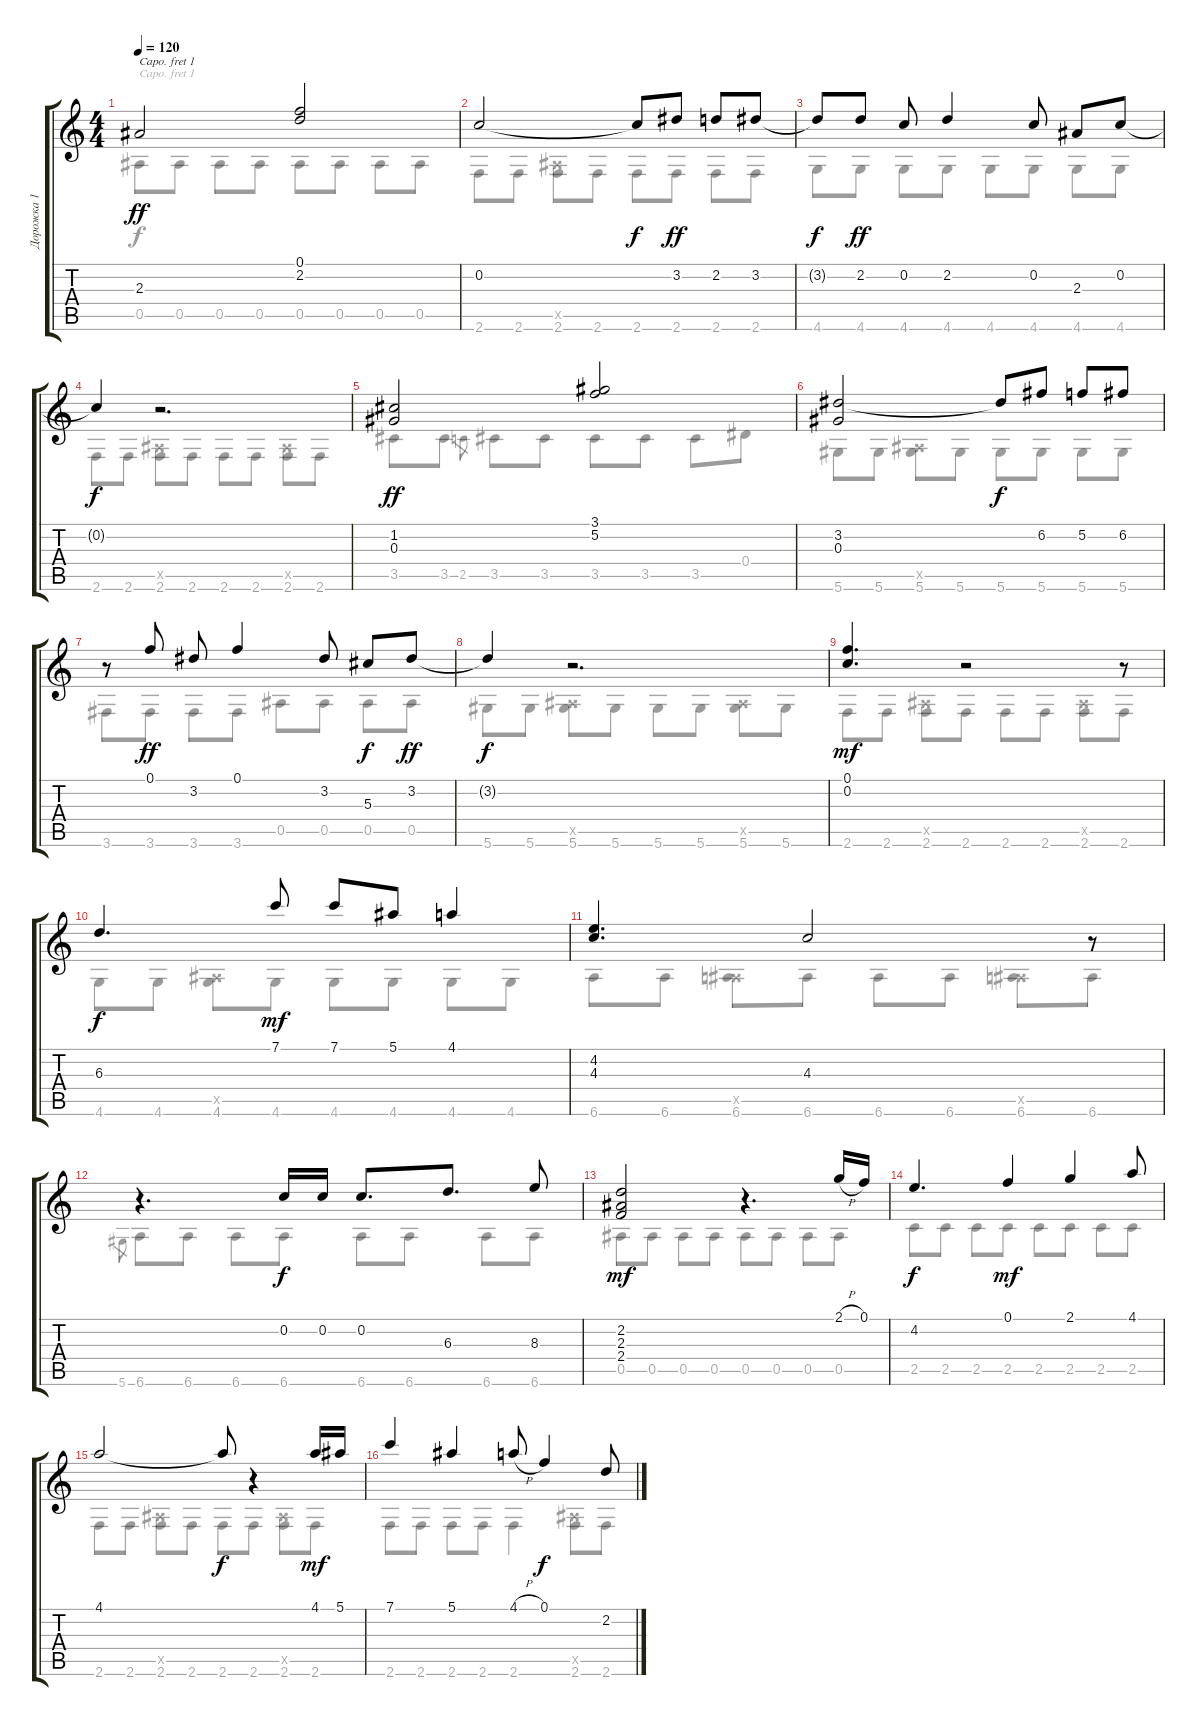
\track ("Дорожка 1" "Дорожка 1") {instrument acousticguitarsteel}
\staff {score tabs}
\capo 1
\tuning (E4 B3 G3 D3 A2 D2) {hide}
\voice
\ts (4 4)
\tempo 120
\clef g2
\ks c
2.3.2{dy ff} (0.1 2.2).2 |
0.2.2 0.2{t}.8{dy f} 3.2.8{dy ff} 2.2.8 3.2.8 |
3.2{t}.8{dy f} 2.2.8{dy ff} 0.2.8 2.2.4 0.2.8 2.3.8 0.2.8 |
0.2{t}.4{dy f} r.2{d} |
(1.2 0.3).2{dy ff} (3.1 5.2).2 |
(3.2 0.3).2 3.2{t}.8{dy f} 6.2.8 5.2.8 6.2.8 |
r.8 0.1.8{dy ff} 3.2.8 0.1.4 3.2.8 5.3.8{dy f} 3.2.8{dy ff} |
3.2{t}.4{dy f} r.2{d} |
(0.1 0.2).4{d dy mf} r.2 r.8 |
6.3.4{d dy f} 7.1.8{dy mf} 7.1.8 5.1.8 4.1.4 |
(4.2 4.3).4{d} 4.3.2 r.8 |
r.4{d} 0.2.16{dy f} 0.2.16 0.2.8{d} 6.3.8{d} 8.3.8 |
(2.2 2.3 2.4).2{dy mf} r.4{d} 2.1{h}.16 0.1.16 |
4.2.4{d dy f} 0.1.4{dy mf} 2.1.4 4.1.8 |
4.1.2 4.1{t}.8{dy f} r.4 4.1.16{dy mf} 5.1.16 |
7.1.4 5.1.4 4.1{h}.8 0.1.4{dy f} 2.2.8
\voice
\clef g2
\ottava regular
\simile none
\ks c
0.5.8{dy f} 0.5.8 0.5.8 0.5.8 0.5.8 0.5.8 0.5.8 0.5.8 |
2.6.8 2.6.8 (0.5{x} 2.6).8 2.6.8 2.6.8 2.6.8 2.6.8 2.6.8 |
4.6.8 4.6.8 4.6.8 4.6.8 4.6.8 4.6.8 4.6.8 4.6.8 |
2.6.8 2.6.8 (0.5{x} 2.6).8 2.6.8 2.6.8 2.6.8 (0.5{x} 2.6).8 2.6.8 |
3.5.8 3.5.8 2.5.8{gr} 3.5.8 3.5.8 3.5.8 3.5.8 3.5.8 0.4.8 |
5.6.8 5.6.8 (0.5{x} 5.6).8 5.6.8 5.6.8 5.6.8 5.6.8 5.6.8 |
3.6.8 3.6.8 3.6.8 3.6.8 0.5.8 0.5.8 0.5.8 0.5.8 |
5.6.8 5.6.8 (0.5{x} 5.6).8 5.6.8 5.6.8 5.6.8 (0.5{x} 5.6).8 5.6.8 |
2.6.8 2.6.8 (0.5{x} 2.6).8 2.6.8 2.6.8 2.6.8 (0.5{x} 2.6).8 2.6.8 |
4.6.8 4.6.8 (0.5{x} 4.6).8 4.6.8 4.6.8 4.6.8 4.6.8 4.6.8 |
6.6.8 6.6.8 (0.5{x} 6.6).8 6.6.8 6.6.8 6.6.8 (0.5{x} 6.6).8 6.6.8 |
5.6.8{gr} 6.6.8 6.6.8 6.6.8 6.6.8 6.6.8 6.6.8 6.6.8 6.6.8 |
0.5.8 0.5.8 0.5.8 0.5.8 0.5.8 0.5.8 0.5.8 0.5.8 |
2.5.8 2.5.8 2.5.8 2.5.8 2.5.8 2.5.8 2.5.8 2.5.8 |
2.6.8 2.6.8 (0.5{x} 2.6).8 2.6.8 2.6.8 2.6.8 (0.5{x} 2.6).8 2.6.8 |
2.6.8 2.6.8 2.6.8 2.6.8 2.6.4 (0.5{x} 2.6).8 2.6.8
